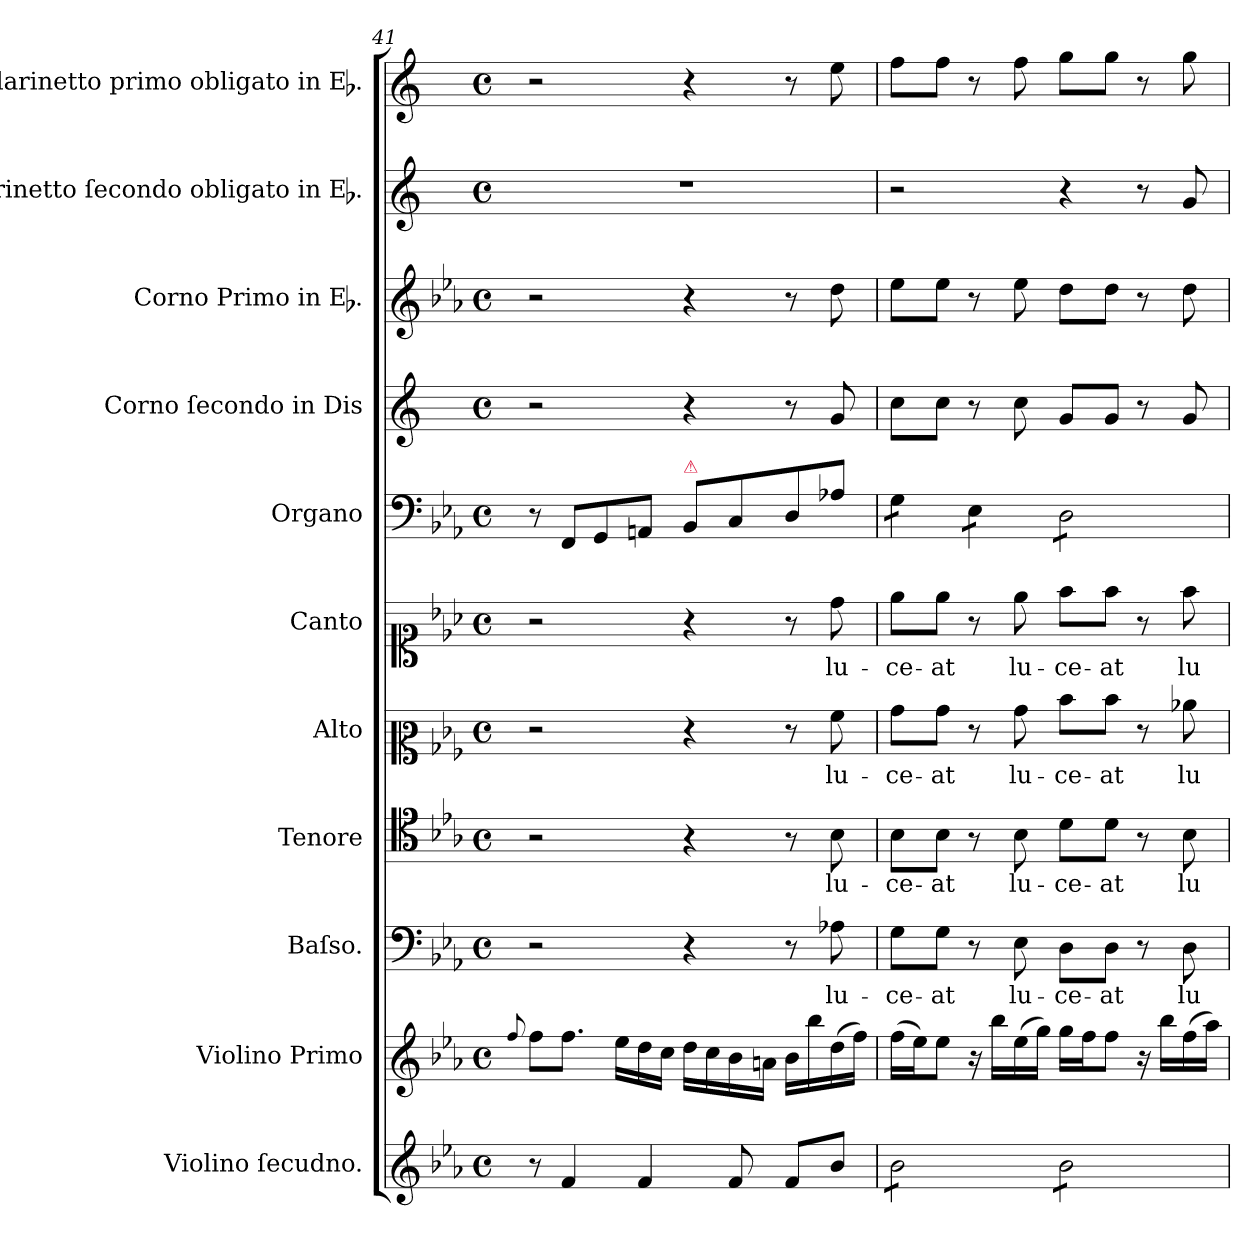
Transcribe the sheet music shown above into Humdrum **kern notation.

**kern	**kern	**kern	**text	**kern	**text	**kern	**text	**kern	**text	**kern	**kern	**kern	**kern	**kern
*part11	*part10	*part9	*part9	*part8	*part8	*part7	*part7	*part6	*part6	*part5	*part4	*part3	*part2	*part1
*staff11	*staff10	*staff9	*staff9	*staff8	*staff8	*staff7	*staff7	*staff6	*staff6	*staff5	*staff4	*staff3	*staff2	*staff1
*I"Violino ſecudno.	*I"Violino Primo	*I"Baſso.	*	*I"Tenore	*	*I"Alto	*	*I"Canto	*	*I"Organo	*I"Corno ſecondo in Dis	*I"Corno Primo in Eb.	*I"Clarinetto ſecondo obligato in Eb.	*I"Clarinetto primo obligato in Eb.
*I'vl 2	*I'vl 1	*I'B	*	*I'T	*	*I'A	*	*	*	*I'org	*	*	*	*
*clefG2	*clefG2	*clefF4	*	*clefC4	*	*clefC2	*	*clefC1	*	*clefF4	*clefG2	*clefG2	*clefG2	*clefG2
*	*	*	*	*	*	*	*	*	*	*	*ITrd5c9	*ITrd5c9	*ITrd-2c-3	*ITrd-2c-3
*k[b-e-a-]	*k[b-e-a-]	*k[b-e-a-]	*	*k[b-e-a-]	*	*k[b-e-a-]	*	*k[b-e-a-]	*	*k[b-e-a-]	*k[b-e-a-]	*k[b-e-a-d-g-c-]	*k[b-e-a-]	*k[b-e-a-]
*E-:	*E-:	*E-:	*	*E-:	*	*E-:	*	*E-:	*	*E-:	*E-:	*	*E-:	*E-:
*M4/4	*M4/4	*M4/4	*	*M4/4	*	*M4/4	*	*M4/4	*	*M4/4	*M4/4	*M4/4	*M4/4	*M4/4
*met(c)	*met(c)	*met(c)	*	*met(c)	*	*met(c)	*	*met(c)	*	*met(c)	*met(c)	*met(c)	*met(c)	*met(c)
=41	=41	=41	=41	=41	=41	=41	=41	=41	=41	=41	=41	=41	=41	=41
.	8qqff/	.	.	.	.	.	.	.	.	.	.	.	.	.
8r	8ff\L	2r	.	2r	.	2r	.	2r	.	8r	2r	2r	1r	2r
4f/	8.ff\J	.	.	.	.	.	.	.	.	8FF/L	.	.	.	.
.	.	.	.	.	.	.	.	.	.	8GG/	.	.	.	.
.	16ee-\LL	.	.	.	.	.	.	.	.	.	.	.	.	.
4f/	16dd\	.	.	.	.	.	.	.	.	8AAn/J	.	.	.	.
.	16cc\JJ	.	.	.	.	.	.	.	.	.	.	.	.	.
!	!	!	!	!	!	!	!	!	!	!LO:TX:a:color=crimson:t=⚠	!	!	!	!
.	16dd\LL	4r	.	4r	.	4r	.	4r	.	8BB-/L	4r	4r	.	4r
.	16cc\	.	.	.	.	.	.	.	.	.	.	.	.	.
8f/	16b-\	.	.	.	.	.	.	.	.	8C/	.	.	.	.
.	16an\JJ	.	.	.	.	.	.	.	.	.	.	.	.	.
8f/L	16b-\LL	8r	.	8r	.	8r	.	8r	.	8D/	8r	8r	.	8r
.	16bb-\	.	.	.	.	.	.	.	.	.	.	.	.	.
8b-/J	(16dd\	8A-X\	lu-	8B-\	lu-	8a-\	lu-	8dd\	lu-	8A-X\J	8B-/	8f\	.	8gg\
.	16ff\JJ)	.	.	.	.	.	.	.	.	.	.	.	.	.
=42	=42	=42	=42	=42	=42	=42	=42	=42	=42	=42	=42	=42	=42	=42
*tremolo	*	*	*	*	*	*	*	*	*	*	*	*	*	*
*	*	*	*	*	*	*	*	*	*	*tremolo	*	*	*	*
8b-\L	(16ff\LL	8G\L	-ce-	8B-\L	-ce-	8b-\L	-ce-	8ee-\L	-ce-	8G\L	8e-\L	8g-\L	2r	8aa-\L
.	16ee-\J)	.	.	.	.	.	.	.	.	.	.	.	.	.
8b-\	8ee-\J	8G\J	-at	8B-\J	-at	8b-\J	-at	8ee-\J	-at	8G\J	8e-\J	8g-\J	.	8aa-\J
8b-\	16r	8r	.	8r	.	8r	.	8r	.	8E-\L	8r	8r	.	8r
.	16bb-\LL	.	.	.	.	.	.	.	.	.	.	.	.	.
8b-\J	(16ee-\	8E-\	lu-	8B-\	lu-	8b-\	lu-	8ee-\	lu-	8E-\J	8e-\	8g-\	.	8aa-\
.	16gg\JJ)	.	.	.	.	.	.	.	.	.	.	.	.	.
8b-\L	16gg\LL	8D\L	-ce-	8d\L	-ce-	8dd\L	-ce-	8ff\L	-ce-	8D\L	8B-/L	8f\L	4r	8bb-\L
.	16ff\J	.	.	.	.	.	.	.	.	.	.	.	.	.
8b-\	8ff\J	8D\J	-at	8d\J	-at	8dd\J	-at	8ff\J	-at	8D\	8B-/J	8f\J	.	8bb-\J
8b-\	16r	8r	.	8r	.	8r	.	8r	.	8D\	8r	8r	8r	8r
.	16bb-\LL	.	.	.	.	.	.	.	.	.	.	.	.	.
8b-\J	(16ff\	8D\	lu-	8B-\	lu-	8cc-X\	lu-	8ff\	lu-	8D\J	8B-/	8f\	8b-/	8bb-\
*	*	*	*	*	*	*	*	*	*	*Xtremolo	*	*	*	*
*Xtremolo	*	*	*	*	*	*	*	*	*	*	*	*	*	*
.	16aa-\JJ)	.	.	.	.	.	.	.	.	.	.	.	.	.
=	=	=	=	=	=	=	=	=	=	=	=	=	=	=
*-	*-	*-	*-	*-	*-	*-	*-	*-	*-	*-	*-	*-	*-	*-
